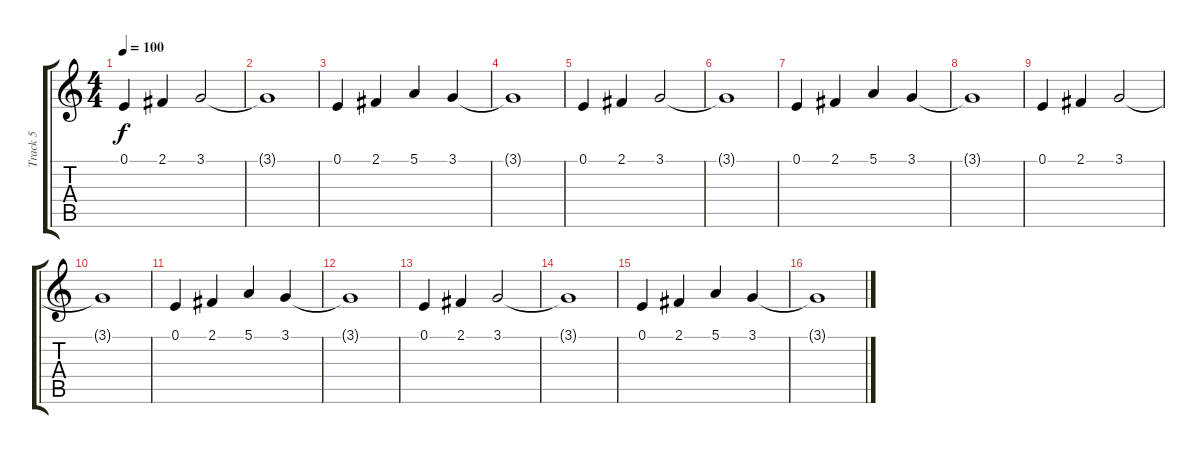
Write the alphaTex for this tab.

\track ("Track 5" "Track 5") {instrument accordion}
\staff {score tabs}
\tuning (E4 B3 G3 D3 A2 E2) {hide}
\ts (4 4)
\tempo 100
\clef g2
\ks c
0.1.4{dy f} 2.1.4 3.1.2 |
3.1{t}.1 |
0.1.4 2.1.4 5.1.4 3.1.4 |
3.1{t}.1 |
0.1.4 2.1.4 3.1.2 |
3.1{t}.1 |
0.1.4 2.1.4 5.1.4 3.1.4 |
3.1{t}.1 |
0.1.4 2.1.4 3.1.2 |
3.1{t}.1 |
0.1.4 2.1.4 5.1.4 3.1.4 |
3.1{t}.1 |
0.1.4 2.1.4 3.1.2 |
3.1{t}.1 |
0.1.4 2.1.4 5.1.4 3.1.4 |
3.1{t}.1
